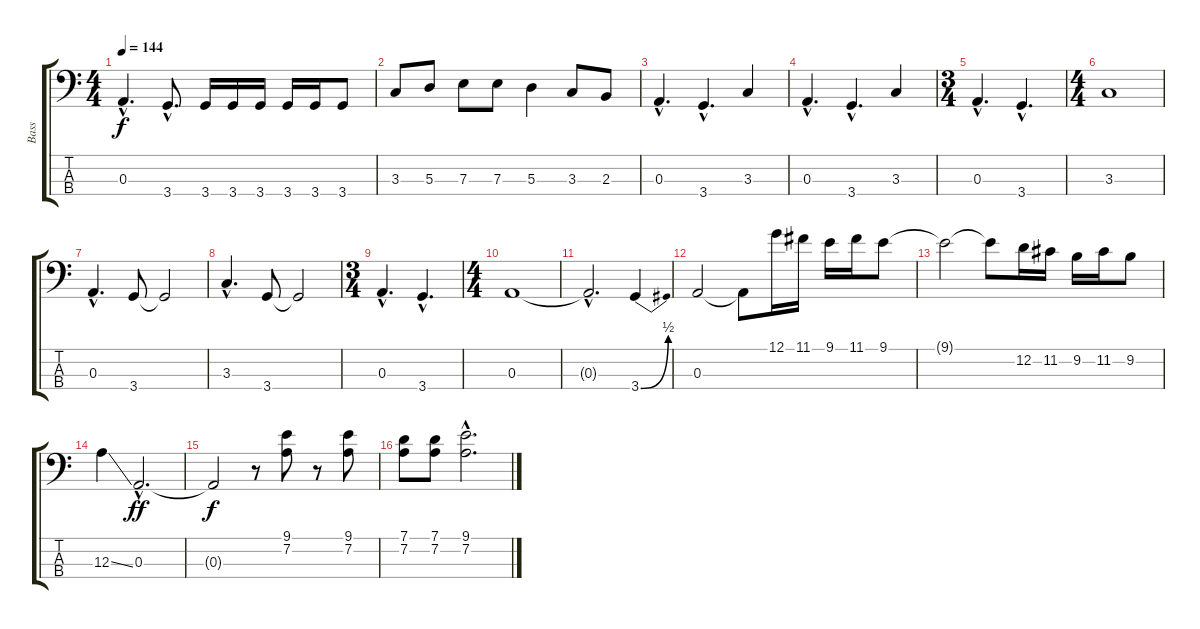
\track ("Bass" "Bass") {instrument electricbassfinger}
\staff {score tabs}
\tuning (G2 D2 A1 E1) {hide}
\ts (4 4)
\tempo 144
\clef f4
\ks c
0.3{hac}.4{d dy f} 3.4{hac}.8{d} 3.4.16 3.4.16 3.4.16 3.4.16 3.4.16 3.4.8 |
3.3.8 5.3.8 7.3.8 7.3.8 5.3.4 3.3.8 2.3.8 |
0.3{hac}.4{d} 3.4{hac}.4{d} 3.3.4 |
0.3{hac}.4{d} 3.4{hac}.4{d} 3.3.4 |
\ts (3 4)
0.3{hac}.4{d} 3.4{hac}.4{d} |
\ts (4 4)
3.3.1 |
0.3{hac}.4{d} 3.4.8 3.4{t}.2 |
3.3{hac}.4{d} 3.4.8 3.4{t}.2 |
\ts (3 4)
0.3{hac}.4{d} 3.4{hac}.4{d} |
\ts (4 4)
0.3.1 |
0.3{hac t}.2{d} 3.4{be (bend 0 0 60 2)}.4 |
0.3.2 0.3{t}.8 12.1.16 11.1.16 9.1.16 11.1.16 9.1.8 |
9.1{t}.2 9.1{t}.8 12.2.16 11.2.16 9.2.16 11.2.16 9.2.8 |
12.3{ss}.4 0.3{hac}.2{d dy ff} |
0.3{t}.2{dy f} r.8 (9.1 7.2).8 r.8 (9.1 7.2).8 |
(7.1 7.2).8 (7.1 7.2).8 (9.1{hac} 7.2{hac}).2{d}
